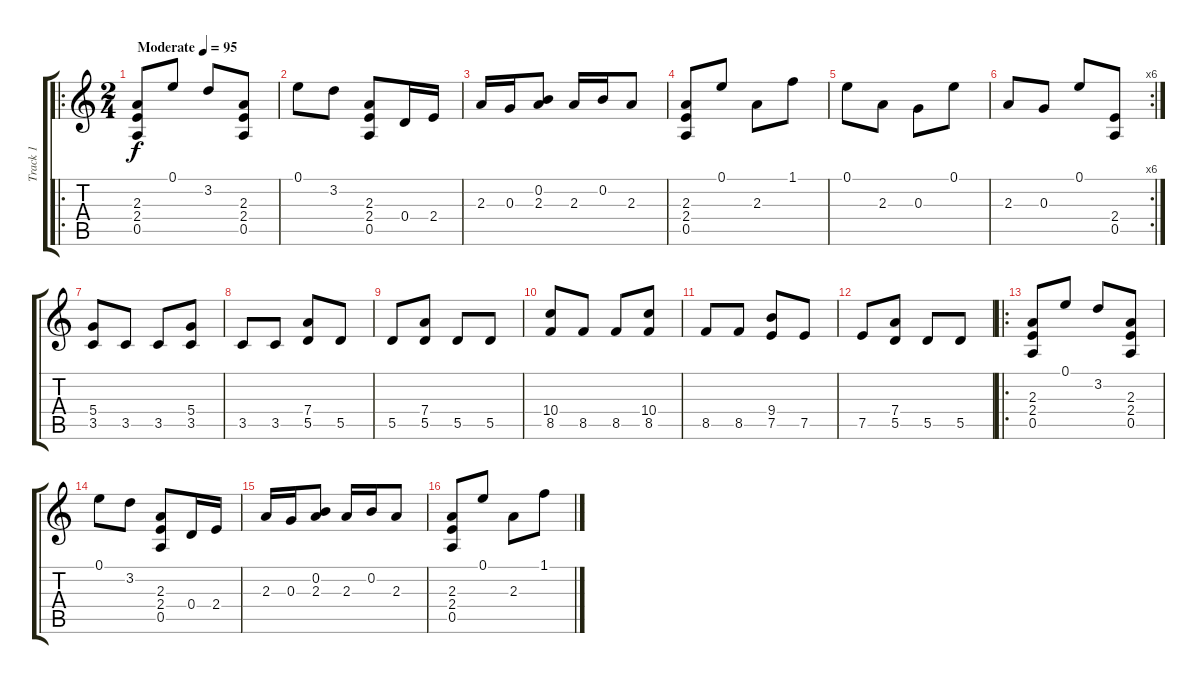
\track ("Track 1" "Track 1") {instrument acousticguitarsteel}
\staff {score tabs}
\tuning (E4 B3 G3 D3 A2 E2) {hide}
\ro
\ts (2 4)
\tempo (95 "Moderate")
\clef g2
\ks c
(2.3 2.4 0.5).8{dy f instrument acousticguitarsteel} 0.1.8 3.2.8 (2.3 2.4 0.5).8 |
0.1.8 3.2.8 (2.3 2.4 0.5).8 0.4.16 2.4.16 |
2.3.16 0.3.16 (0.2 2.3).8 2.3.16 0.2.16 2.3.8 |
(2.3 2.4 0.5).8 0.1.8 2.3.8 1.1.8 |
0.1.8 2.3.8 0.3.8 0.1.8 |
\rc 6
2.3.8 0.3.8 0.1.8 (2.4 0.5).8 |
(5.4 3.5).8 3.5.8 3.5.8 (5.4 3.5).8 |
3.5.8 3.5.8 (7.4 5.5).8 5.5.8 |
5.5.8 (7.4 5.5).8 5.5.8 5.5.8 |
(10.4 8.5).8 8.5.8 8.5.8 (10.4 8.5).8 |
8.5.8 8.5.8 (9.4 7.5).8 7.5.8 |
7.5.8 (7.4 5.5).8 5.5.8 5.5.8 |
\ro
(2.3 2.4 0.5).8 0.1.8 3.2.8 (2.3 2.4 0.5).8 |
0.1.8 3.2.8 (2.3 2.4 0.5).8 0.4.16 2.4.16 |
2.3.16 0.3.16 (0.2 2.3).8 2.3.16 0.2.16 2.3.8 |
(2.3 2.4 0.5).8 0.1.8 2.3.8 1.1.8
